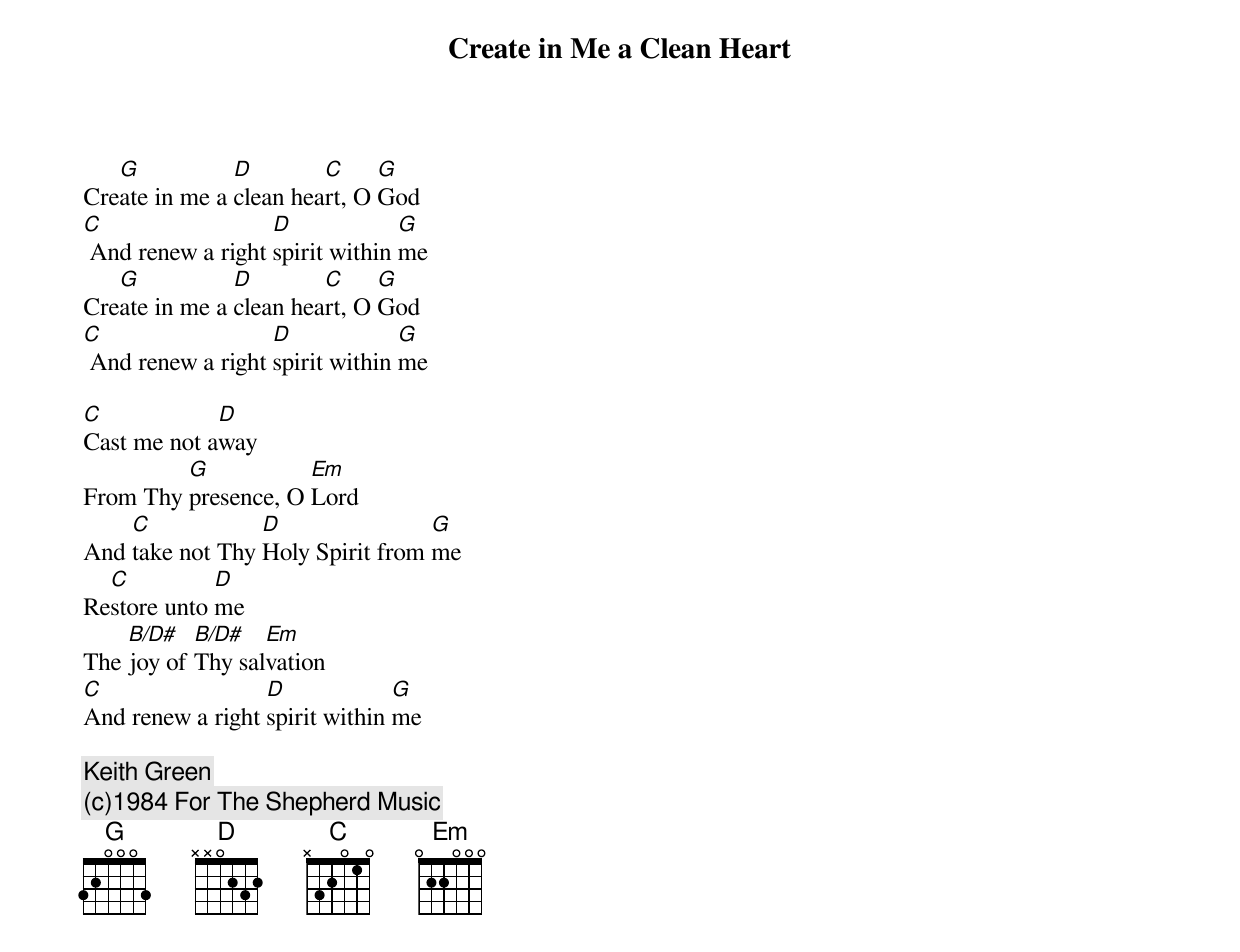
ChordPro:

{t:Create in Me a Clean Heart}
{su:Psalm 51:10-12}
Cre[G]ate in me a [D]clean hea[C]rt, O [G]God
[C] And renew a right [D]spirit within [G]me
Cre[G]ate in me a [D]clean hea[C]rt, O [G]God
[C] And renew a right [D]spirit within [G]me

[C]Cast me not a[D]way
From Thy [G]presence, O [Em]Lord
And [C]take not Thy [D]Holy Spirit from [G]me
Re[C]store unto [D]me
The [B/D#]joy of [B/D#]Thy sal[Em]vation
[C]And renew a right [D]spirit within [G]me

{c:Keith Green}
{c:(c)1984 For The Shepherd Music}
